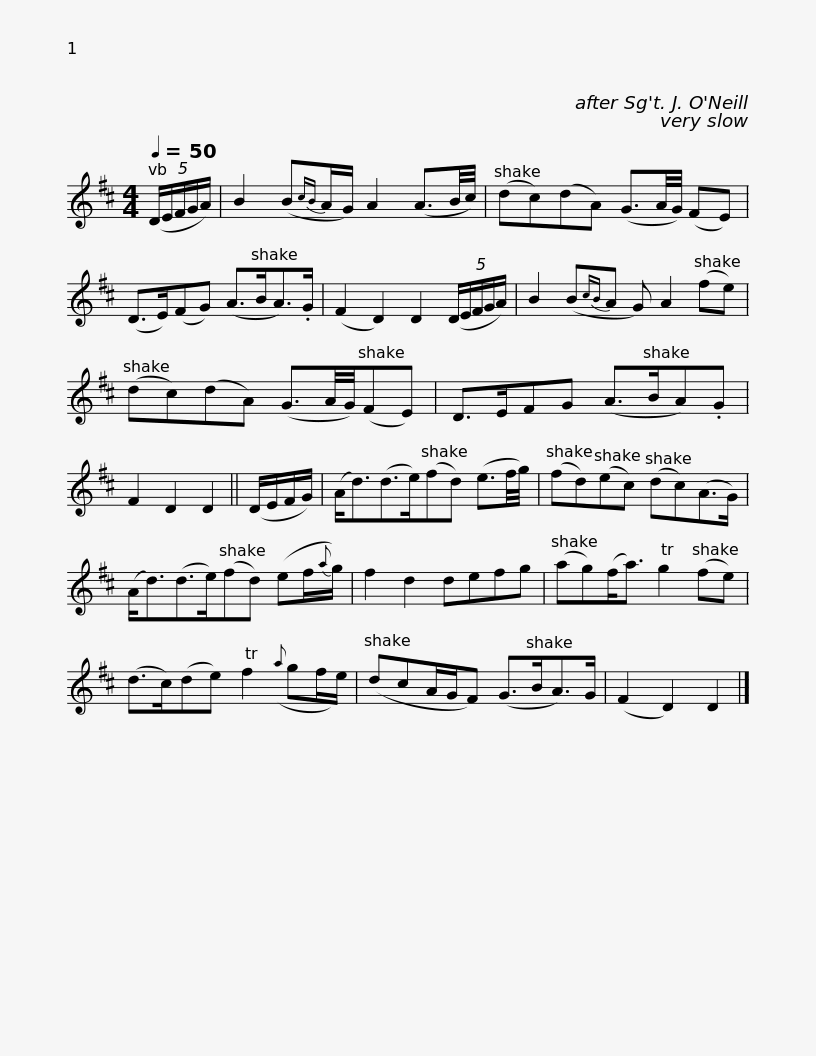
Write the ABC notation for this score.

X:1
L:1/8
Q:1/4=50
M:4/4
I:linebreak $
K:D
V:1 treble
V:1
 (5:2:5(D/E/F/G/A/) | B2 (B{cB}A/G/) A2 (A3/2B/4c/4) | (dc)(dA) (G3/2A/4G/4) (FE) | (D>E)(FG) (A>BA>).G | (F2 D2) D2 (5:2:5(D/E/F/G/A/) |$ %5
 B2 (B{cB}A G) A2 (fe) | (dc)(dA) (G3/2A/4G/4)(FE) | D>EFG (A>BA).G | F2 D2 D2 || (D/E/F/G/) | %10
 (A<d)(d>e)(fd) (e3/2f/4g/4) |$ (fd)(ec) (dc)(A>G) | (A<d)(d>e)(fd) (ef/{a}g/) | f2 d2 defg | (ag)(f<a) Tg2 (fe) | %15
 (d>c)(de) Tf2({a} gf/e/) |$ (dcA/G/F) (G>BA>)G | (F2 D2) D2 |] %18
